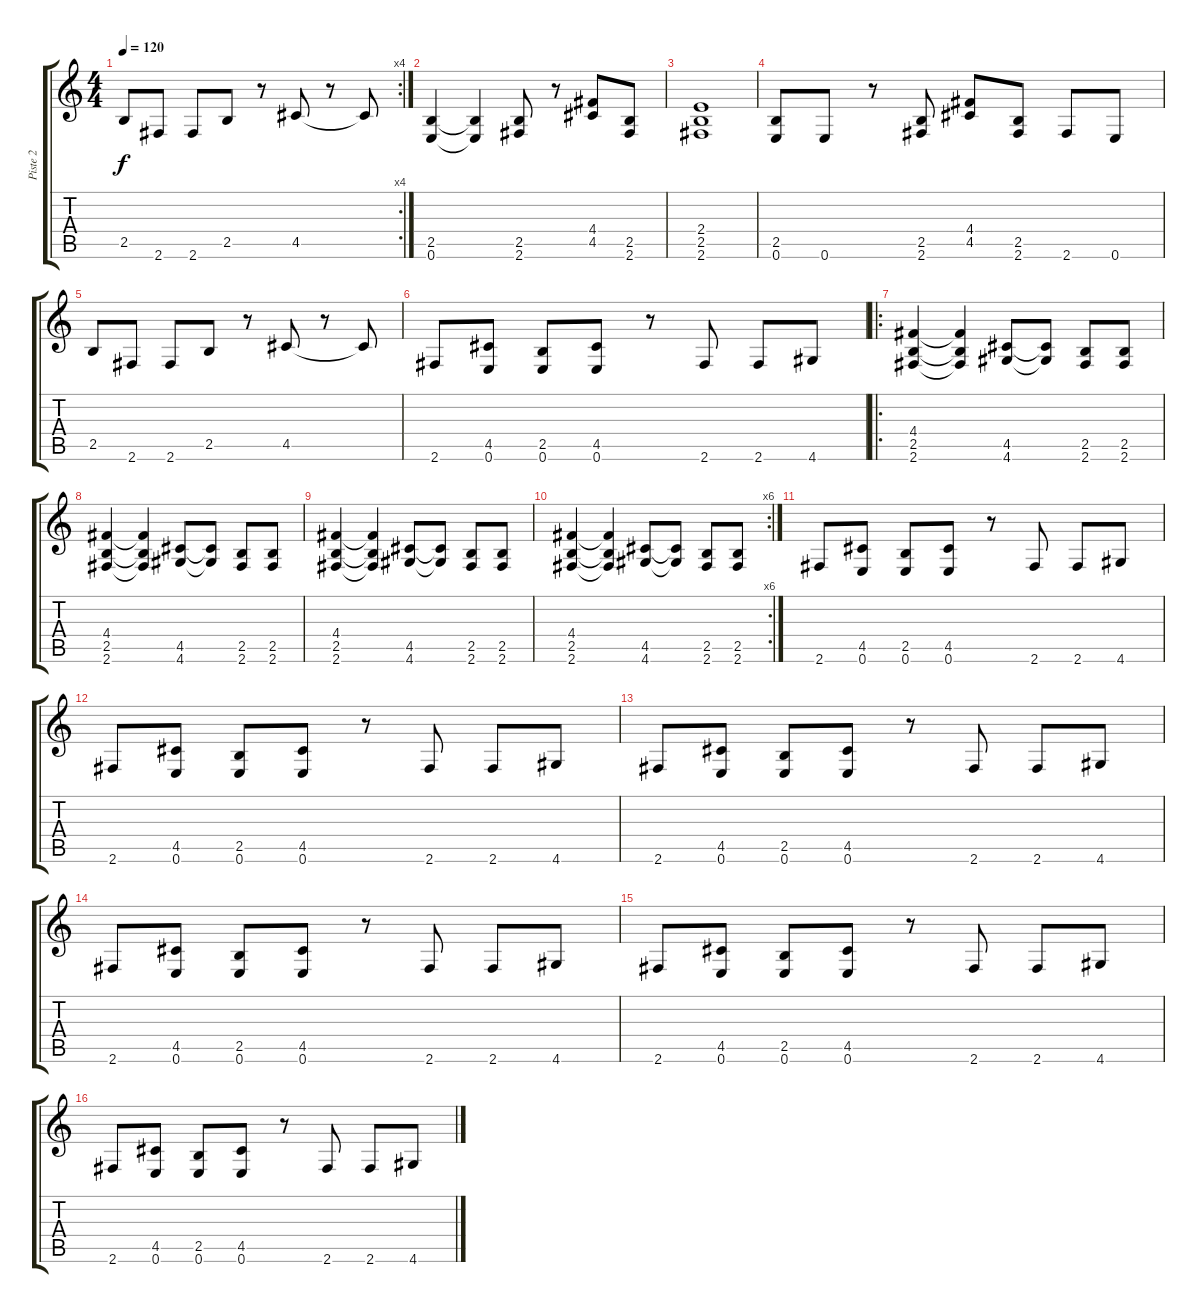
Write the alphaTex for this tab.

\track ("Piste 2" "Piste 2") {instrument distortionguitar}
\staff {score tabs}
\tuning (E4 B3 G3 D3 A2 E2) {hide}
\rc 4
\ts (4 4)
\tempo 120
\clef g2
\ks c
2.5.8{dy f} 2.6.8 2.6.8 2.5.8 r.8 4.5.8 r.8 4.5{t}.8 |
(2.5 0.6).4 (2.5{t} 0.6{t}).4 (2.5 2.6).8 r.8 (4.4 4.5).8 (2.5 2.6).8 |
(2.4 2.5 2.6).1 |
(2.5 0.6).8 0.6.8 r.8 (2.5 2.6).8 (4.4 4.5).8 (2.5 2.6).8 2.6.8 0.6.8 |
2.5.8 2.6.8 2.6.8 2.5.8 r.8 4.5.8 r.8 4.5{t}.8 |
2.6.8 (4.5 0.6).8 (2.5 0.6).8 (4.5 0.6).8 r.8 2.6.8 2.6.8 4.6.8 |
\ro
(4.4 2.5 2.6).4 (4.4{t} 2.5{t} 2.6{t}).4 (4.5 4.6).8 (4.5{t} 4.6{t}).8 (2.5 2.6).8 (2.5 2.6).8 |
(4.4 2.5 2.6).4 (4.4{t} 2.5{t} 2.6{t}).4 (4.5 4.6).8 (4.5{t} 4.6{t}).8 (2.5 2.6).8 (2.5 2.6).8 |
(4.4 2.5 2.6).4 (4.4{t} 2.5{t} 2.6{t}).4 (4.5 4.6).8 (4.5{t} 4.6{t}).8 (2.5 2.6).8 (2.5 2.6).8 |
\rc 6
(4.4 2.5 2.6).4 (4.4{t} 2.5{t} 2.6{t}).4 (4.5 4.6).8 (4.5{t} 4.6{t}).8 (2.5 2.6).8 (2.5 2.6).8 |
2.6.8{volume 13 instrument distortionguitar} (4.5 0.6).8 (2.5 0.6).8 (4.5 0.6).8 r.8 2.6.8 2.6.8 4.6.8 |
2.6.8 (4.5 0.6).8 (2.5 0.6).8 (4.5 0.6).8 r.8 2.6.8 2.6.8 4.6.8 |
2.6.8 (4.5 0.6).8 (2.5 0.6).8 (4.5 0.6).8 r.8 2.6.8 2.6.8 4.6.8 |
2.6.8 (4.5 0.6).8 (2.5 0.6).8 (4.5 0.6).8 r.8 2.6.8 2.6.8 4.6.8 |
2.6.8 (4.5 0.6).8 (2.5 0.6).8 (4.5 0.6).8 r.8 2.6.8 2.6.8 4.6.8 |
2.6.8 (4.5 0.6).8 (2.5 0.6).8 (4.5 0.6).8 r.8 2.6.8 2.6.8 4.6.8
